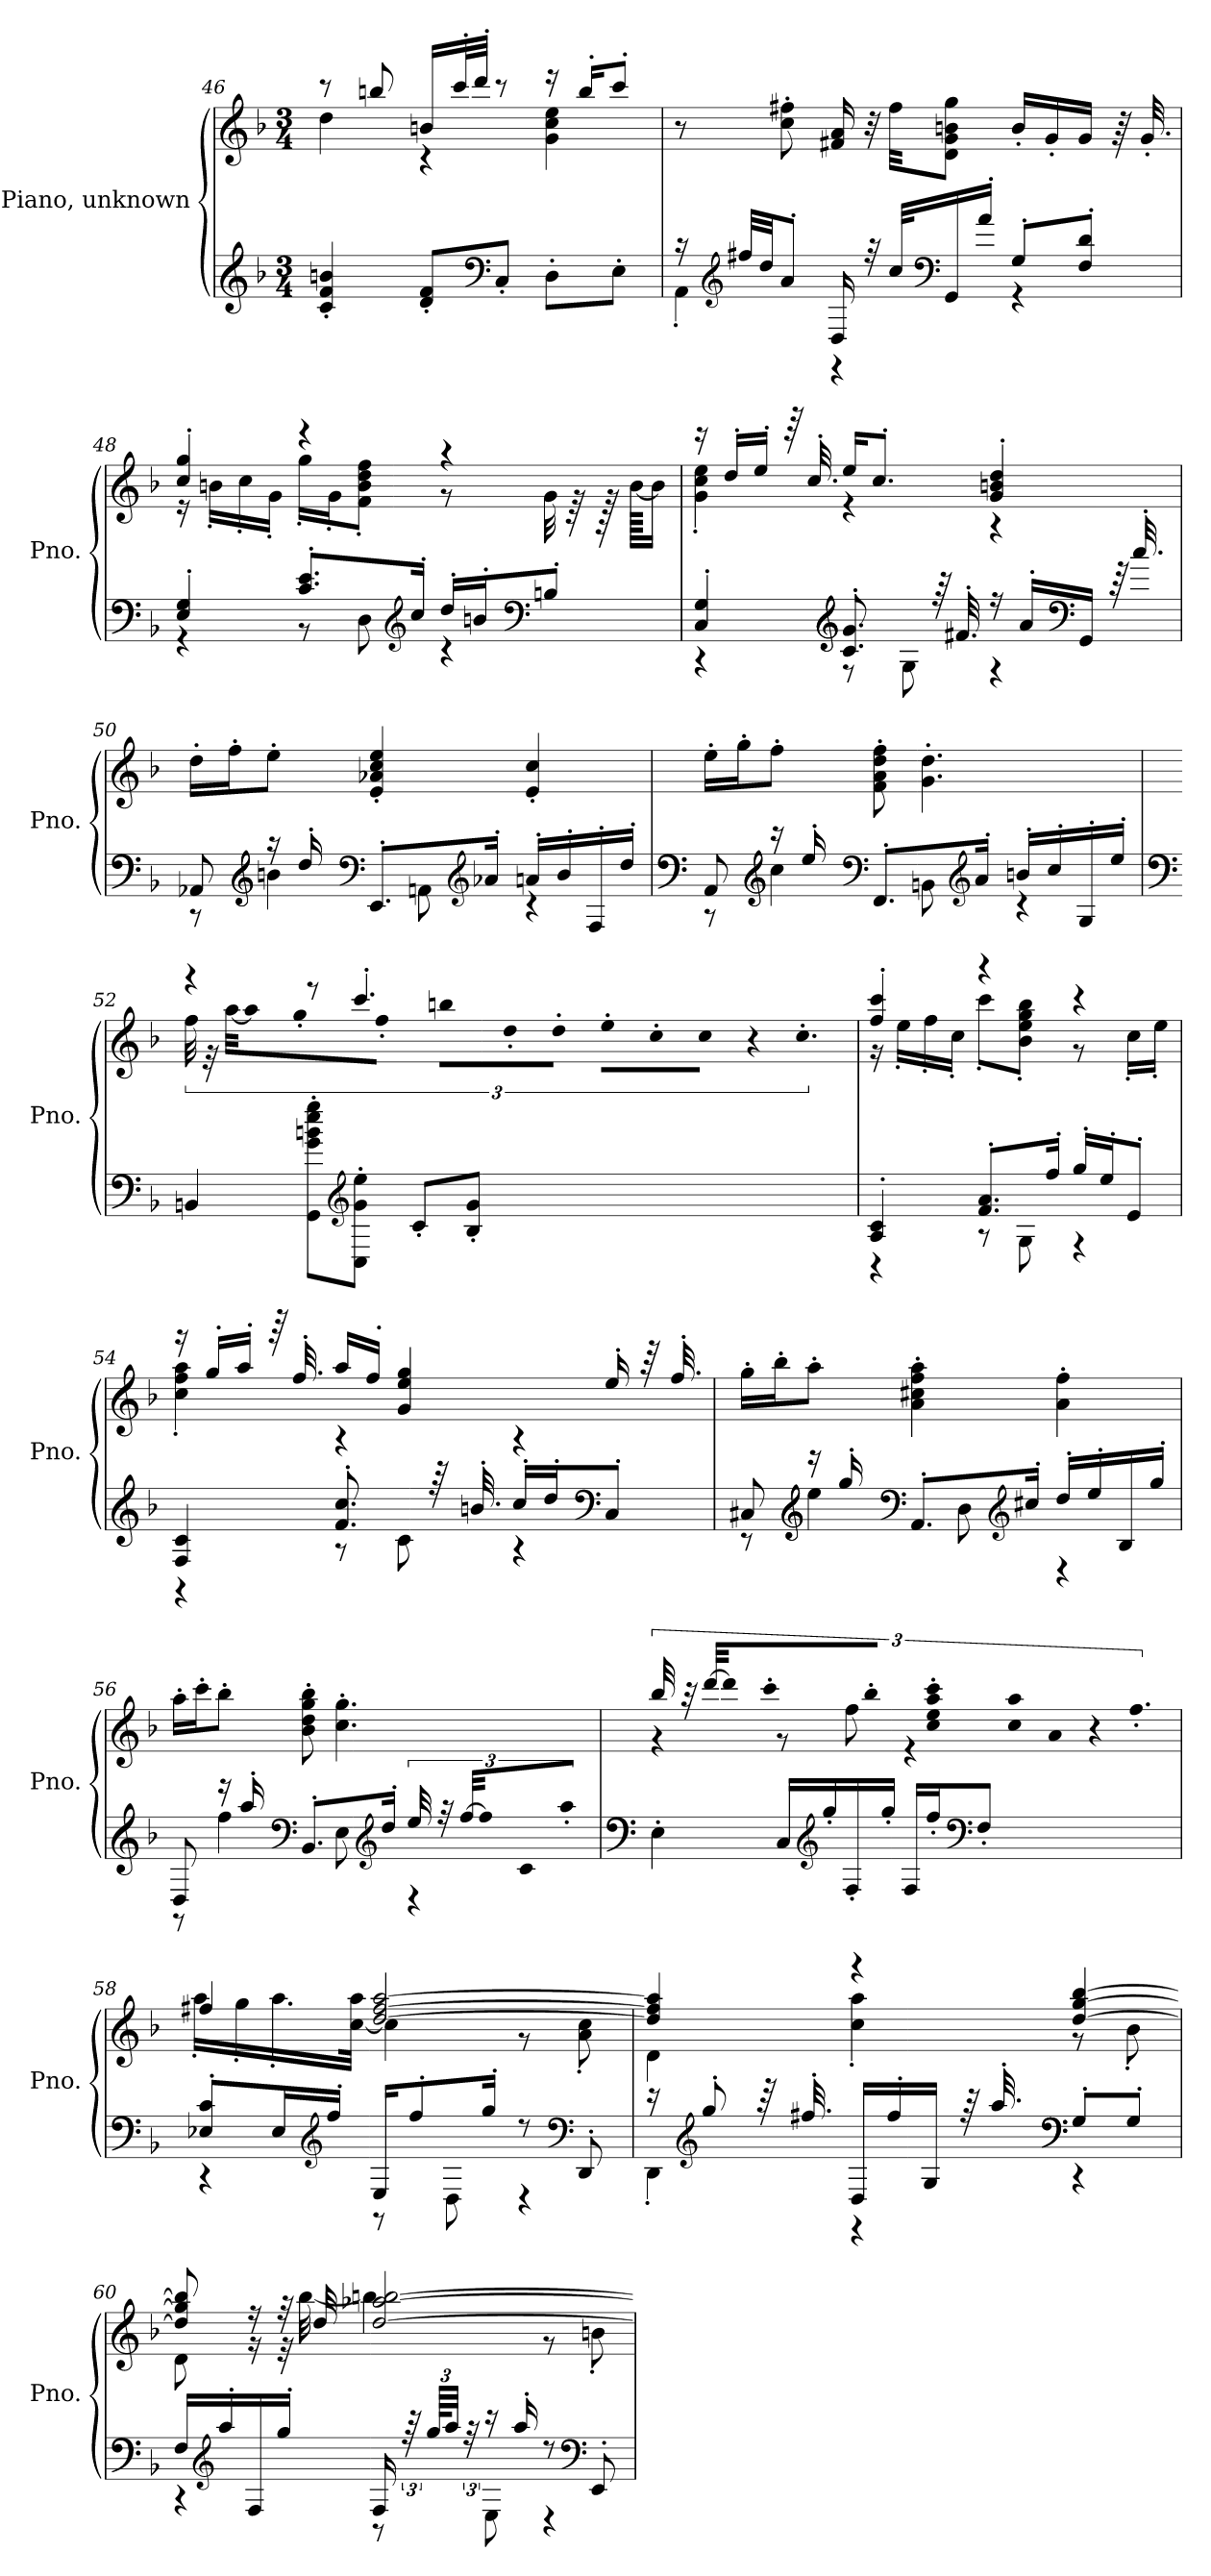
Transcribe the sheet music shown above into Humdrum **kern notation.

**kern	**kern
*part1	*part1
*staff2	*staff1
*I"Piano, unknown	*
*I'Pno.	*
*clefG2	*clefG2
*k[b-]	*k[b-]
*M3/4	*M3/4
=46	=46
*	*^
4c/' 4f/' 4bn/'	8r	4dd\
.	8bbn/	.
8d/' 8f/'L	16bn/LL	4r
.	32ccc'/L	.
.	32ddd'/JJJ	.
*clefF4	*	*
8C'/J	8r	.
8D'\L	16r	4g\ 4cc\ 4ee\
.	16bb'/KL	.
8E'\J	8ccc'/J	.
*	*v	*v
!!LO:LB:g=z
=47	=47
*^	*
16r	4AA'\	8r
*clefG2	*	*
32ff#X/LLL	.	.
32dd/JJ	.	.
8a'/J	.	8cc\' 8ff#X\'
16D/	4r	16f#X/ 16a/
32r	.	32r
32cc/KLL	.	32ff#\KKL
*clefF4	*	*
16GG/	.	8d\ 8g\ 8bn\ 8gg\J
16a'/JJ	.	.
8G'/L	4r	16b'/LL
.	.	16g'/
8F/' 8d/'J	.	16g/JJ
.	.	64r
.	.	32.g'/
=48	=48	=48
*	*	*^
4E/' 4G/'	4r	4cc/' 4gg/'	16r
.	.	.	16bn'\LL
.	.	.	16cc'\
.	.	.	16g'\JJ
8.c/' 8.e/'L	8r	4r	16gg'\LL
.	.	.	16g'\J
.	8D\	.	8f\' 8b\' 8dd\' 8ff\'J
*clefG2	*	*	*
16cc'/Jk	.	.	.
16dd'/LL	4r	4r	8r
16bn'/J	.	.	.
*clefF4	*	*	*
8Bn'/J	.	.	32g\
.	.	.	64r
.	.	.	128r
.	.	.	[128b\KKKLL
.	.	.	16b\JJ]
!!LO:LB:g=z	!!
=49	=49	=49	=49
4C/' 4G/'	4r	16r	4g\' 4cc\' 4ee\'
.	.	16dd'/LL	.
.	.	16ee'/JJ	.
.	.	64r	.
.	.	32.cc'/	.
*clefG2	*	*	*
8.c/' 8.g/'	8r	16ee/KL	4r
.	.	8.cc'/J	.
.	8G\	.	.
64r	.	.	.
32.f#X'/	.	.	.
16r	4r	4g/' 4bn/' 4dd/'	4r
16a'/LL	.	.	.
*clefF4	*	*	*
16GG/JJ	.	.	.
64r	.	.	.
32.cc'/	.	.	.
*	*	*v	*v
=50	=50	=50
8AA-X/	8r	16dd'\LL
.	.	16ff'\J
*clefG2	*	*
16r	4bn\	8ee'\J
16dd'/	.	.
*clefF4	*	*
8.EE'/L	.	4e/' 4a-X/' 4cc/' 4ee/'
.	8AAn\	.
*clefG2	*	*
16a-X'/Jk	.	.
16an'/LL	4r	4e/' 4cc/'
16b'/	.	.
16F'/	.	.
16dd'/JJ	.	.
!!LO:LB:g=z
=51	=51	=51
*clefF4	*	*
8AA/	8r	16ee'\LL
.	.	16gg'\J
*clefG2	*	*
16r	4cc\	8ff'\J
16ee'/	.	.
*clefF4	*	*
8.FF'/L	.	8f\' 8a\' 8dd\' 8ff\'
.	8BBn\	4.g\' 4.dd\'
*clefG2	*	*
16a'/Jk	.	.
16bn'/LL	4r	.
16cc'/	.	.
16G'/	.	.
16ee'/JJ	.	.
*v	*v	*
=52	=52
*clefF4	*
*	*^
4BBn/	4r	48ff\
.	.	48r
.	.	[48aa\KLL
.	.	16aa\]
.	.	16gg'\
.	.	16ff'\JJ
8GG\' 8g\' 8bn\' 8ee\' 8gg\'L	8r	16bbn\KL
.	.	8dd'\
*clefG2	*	*
8C\' 8g\' 8ee\'J	4.ccc'/	.
.	.	16dd'\Jk
8c'/L	.	16ee'\LL
.	.	16cc'\
8B-/' 8g/'J	.	16cc\JJ
.	.	64r
.	.	32.cc'\
!!LO:LB:g=z	!!
=53	=53	=53
*^	*	*
4A/' 4c/'	4r	4ff/' 4ccc/'	16r
.	.	.	16ee'\LL
.	.	.	16ff'\
.	.	.	16cc'\JJ
8.f/' 8.a/'L	8r	4r	8ccc'\L
.	8G\	.	8b-\' 8ee\' 8gg\' 8bb-\'J
16ff'/Jk	.	.	.
16gg'/LL	4r	4r	8r
16ee'/J	.	.	.
8e'/J	.	.	16cc'\LL
.	.	.	16ee'\JJ
=54	=54	=54	=54
4F/ 4c/	4r	16r	4cc\' 4ff\' 4aa\'
.	.	16gg'/LL	.
.	.	16aa'/JJ	.
.	.	64r	.
.	.	32.ff'/	.
8.f/' 8.cc/'	8r	16aa/LL	4r
.	.	16ff'/JJ	.
.	8c\	4g/ 4ee/ 4gg/	.
64r	.	.	.
32.bn'/	.	.	.
16cc'/LL	4r	.	4r
16dd'/J	.	.	.
*clefF4	*	*	*
8C'/J	.	16ee'/	.
.	.	64r	.
.	.	32.ff'/	.
*	*	*v	*v
!!LO:LB:g=z
=55	=55	=55
8C#X/	8r	16gg'\LL
.	.	16bb-'\J
*clefG2	*	*
16r	4ee\	8aa'\J
16gg'/	.	.
*clefF4	*	*
8.AA'/L	.	4a\' 4cc#X\' 4ff\' 4aa\'
.	8D\	.
*clefG2	*	*
16cc#X'/Jk	.	.
16dd'/LL	4r	4a\' 4ff\'
16ee'/	.	.
16B-/	.	.
16gg'/JJ	.	.
=56	=56	=56
8D/	8r	16aa'\LL
.	.	16ccc'\J
16r	4ff\	8bb-'\J
16aa'/	.	.
*clefF4	*	*
8.BB-'/L	.	8b-\' 8dd\' 8gg\' 8bb-\'
.	8E\	4.cc\' 4.gg\'
*clefG2	*	*
16dd'/Jk	.	.
48ee/	4r	.
48r	.	.
[48ff/KLL	.	.
16ff/]	.	.
16c/	.	.
16aa'/JJ	.	.
*v	*v	*
!!LO:PB:g=z
=57	=57
*clefF4	*
*	*^
4E'\	48bb-/	4r
.	48r	.
.	[48ddd/KLL	.
.	16ddd/]	.
.	16ccc'/	.
.	16bb-'/JJ	.
16C/LL	8cc/' 8ee/' 8aa/' 8ccc/'	8r
*clefG2	*	*
16gg'/	.	.
16F'/	4cc/ 4aa/	8ff\
16gg'/JJ	.	.
16F/LL	.	4r
16ff'/J	.	.
*clefF4	*	*
8F'/J	16a/	.
.	64r	.
.	32.ff'/	.
=58	=58	=58
*^	*	*
8E-X/' 8c/'L	4r	4ff#X/	16aa'\LL
.	.	.	16gg'\
16E-/L	.	.	16.aa'\
*clefG2	*	*	*
16ff'/JJ	.	.	.
.	.	.	[32cc\ 32aa\JJk
16E-/KL	8r	[2dd/ [2ff#/ [2aa/	4cc\]
8ff'/	.	.	.
.	8D\	.	.
16gg'/Jk	.	.	.
8r	4r	.	8r
*clefF4	*	*	*
8DD'/	.	.	8a\' 8cc\'
!!LO:LB:g=z	!!
=59	=59	=59	=59
16r	4DD'\	4dd/] 4ff#/] 4aa/]	4d\
*clefG2	*	*	*
8gg'/	.	.	.
64r	.	.	.
32.ff#X'/	.	.	.
16D/LL	4r	4r	4cc\' 4aa\'
16ff#'/	.	.	.
16G/JJ	.	.	.
64r	.	.	.
32.aa'/	.	.	.
*clefF4	*	*	*
8G'/L	4r	[4dd/ [4gg/ [4bb-/	8r
8G'/J	.	.	8b-'\
=60	=60	=60	=60
16F/LL	4r	8dd/] 8gg/] 8bb-/]	8d\
*clefG2	*	*	*
16aa'/	.	.	.
16F/	.	16r	16r
16gg'/JJ	.	32r	32r
.	.	32dd/	[32bb-\
16F/	8r	[2dd/ [2aa-X/ [2bbn/	4bb-\]
96r	.	.	.
96gg/KLLL	.	.	.
48aa/JJJ	.	.	.
48r	.	.	.
16r	8E\	.	.
16aa'/	.	.	.
8r	4r	.	8r
*clefF4	*	*	*
8EE'/	.	.	8bn'\
*v	*v	*	*
*	*v	*v
=	=
*-	*-
